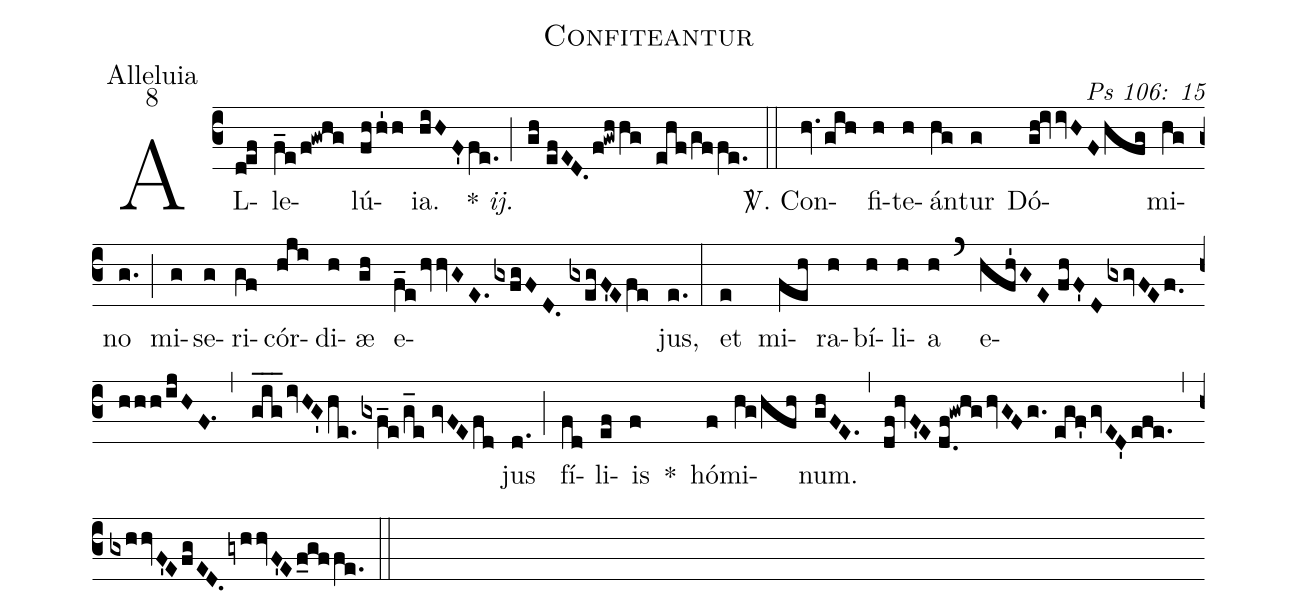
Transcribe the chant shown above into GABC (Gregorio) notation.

name: Confiteantur;
office-part: Alleluia;
mode: 8;
commentary: Ps 106: 15;
%%
(c3) AL(d!ef)le(f_e/f!gwhg)lú(fhh'1h)ia.(hiHF'/fe.) {*} <i>ij.</i>(;) (gh//efED./f!gwhhg ehf/gffe.) (::)
<sp>V/</sp>. Con(hv.gih)fi(h)te(h)án(hg)tur(g) Dó(gh!ivvHF/hfg)mi(hg)no(g.) (;) mi(g)se(g)ri(gf)cór(hji)di(h)æ(gh) e(f_e/hvvGE.gxfgFD.//gxegF'E/fe)jus,(e.) (:)
et(e) mi(feh)ra(h)bí(h)li(h)a(h) (`) e(hfh'GE//fhF'D/gxgvFE/f.0/hhh/ijHF.1,g_i_g_/ivHG'/he./gxf_e/g_e//gvFE/fd)jus(d.) (;) fí(fd)li(ef)is(f) *() hó(f)mi(hg/hfh)num.(ghFE.) (,) (df!hvF'E//d.0f!gwhg/hvGFg.//egf'/gvED'/efe.) (,) (gxhhvF'E/fgED./gyhhvF'E/f_gffe.) (::)
